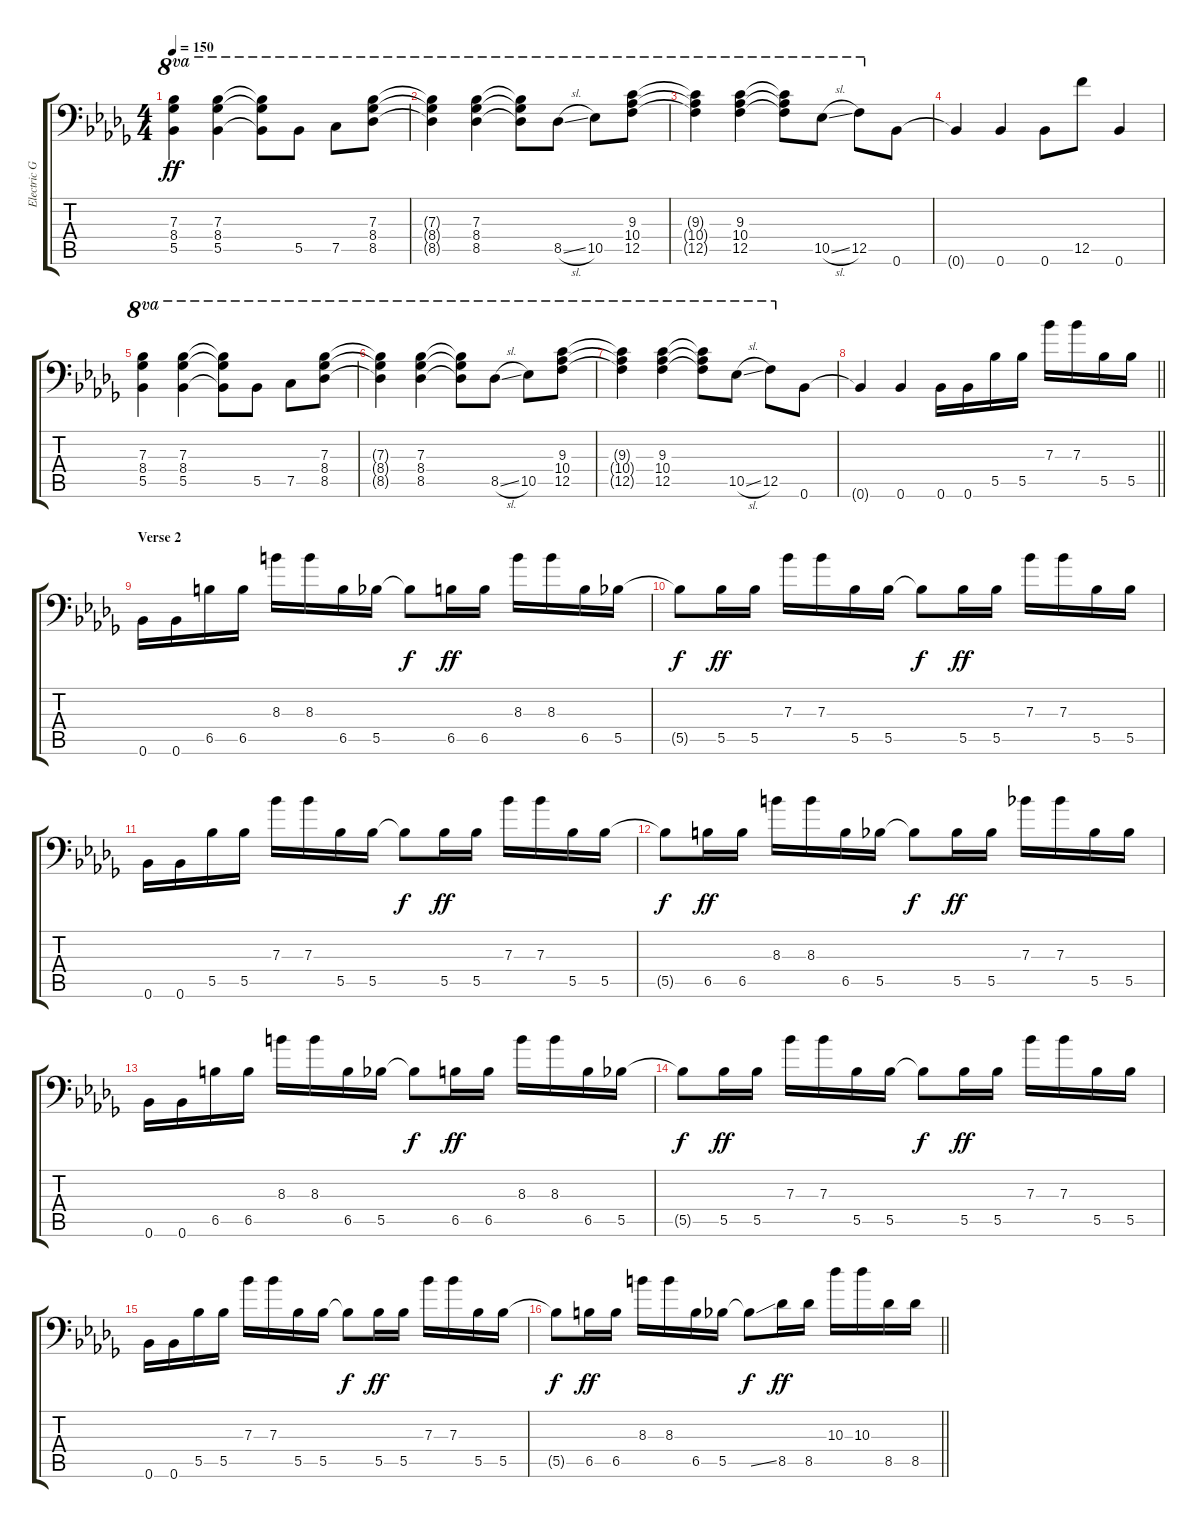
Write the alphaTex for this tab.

\track ("Electric Guitar 2" "Electric G") {instrument overdrivenguitar}
\staff {score tabs}
\tuning (C4 G3 Eb3 Bb2 F2 Bb1) {hide}
\ts (4 4)
\tempo 150
\clef f4
\ks bbminor
(7.3 8.4 5.5).4{ot 8va dy ff} (7.3 8.4 5.5).4{ot 8va} (7.3{t} 8.4{t} 5.5{t}).8{ot 8va} 5.5.8{ot 8va} 7.5.8{ot 8va} (7.3 8.4 8.5).8{ot 8va} |
(7.3{t} 8.4{t} 8.5{t}).4{ot 8va} (7.3 8.4 8.5).4{ot 8va} (7.3{t} 8.4{t} 8.5{t}).8{ot 8va} 8.5{sl}.8{ot 8va} 10.5.8{ot 8va} (9.3 10.4 12.5).8{ot 8va} |
(9.3{t} 10.4{t} 12.5{t}).4{ot 8va} (9.3 10.4 12.5).4{ot 8va} (9.3{t} 10.4{t} 12.5{t}).8{ot 8va} 10.5{sl}.8{ot 8va} 12.5.8{ot 8va} 0.6.8 |
0.6{t}.4 0.6.4 0.6.8 12.5.8 0.6.4 |
(7.3 8.4 5.5).4{ot 8va} (7.3 8.4 5.5).4{ot 8va} (7.3{t} 8.4{t} 5.5{t}).8{ot 8va} 5.5.8{ot 8va} 7.5.8{ot 8va} (7.3 8.4 8.5).8{ot 8va} |
(7.3{t} 8.4{t} 8.5{t}).4{ot 8va} (7.3 8.4 8.5).4{ot 8va} (7.3{t} 8.4{t} 8.5{t}).8{ot 8va} 8.5{sl}.8{ot 8va} 10.5.8{ot 8va} (9.3 10.4 12.5).8{ot 8va} |
(9.3{t} 10.4{t} 12.5{t}).4{ot 8va} (9.3 10.4 12.5).4{ot 8va} (9.3{t} 10.4{t} 12.5{t}).8{ot 8va} 10.5{sl}.8{ot 8va} 12.5.8{ot 8va} 0.6.8 |
\barLineRight lightlight
0.6{t}.4 0.6.4 0.6.16 0.6.16 5.5.16 5.5.16 7.3.16 7.3.16 5.5.16 5.5.16 |
\section ("" "Verse 2")
0.6.16 0.6.16 6.5.16 6.5.16 8.3.16 8.3.16 6.5.16 5.5.16 5.5{t}.8{dy f} 6.5.16{dy ff} 6.5.16 8.3.16 8.3.16 6.5.16 5.5.16 |
5.5{t}.8{dy f} 5.5.16{dy ff} 5.5.16 7.3.16 7.3.16 5.5.16 5.5.16 5.5{t}.8{dy f} 5.5.16{dy ff} 5.5.16 7.3.16 7.3.16 5.5.16 5.5.16 |
0.6.16 0.6.16 5.5.16 5.5.16 7.3.16 7.3.16 5.5.16 5.5.16 5.5{t}.8{dy f} 5.5.16{dy ff} 5.5.16 7.3.16 7.3.16 5.5.16 5.5.16 |
5.5{t}.8{dy f} 6.5.16{dy ff} 6.5.16 8.3.16 8.3.16 6.5.16 5.5.16 5.5{t}.8{dy f} 5.5.16{dy ff} 5.5.16 7.3.16 7.3.16 5.5.16 5.5.16 |
0.6.16 0.6.16 6.5.16 6.5.16 8.3.16 8.3.16 6.5.16 5.5.16 5.5{t}.8{dy f} 6.5.16{dy ff} 6.5.16 8.3.16 8.3.16 6.5.16 5.5.16 |
5.5{t}.8{dy f} 5.5.16{dy ff} 5.5.16 7.3.16 7.3.16 5.5.16 5.5.16 5.5{t}.8{dy f} 5.5.16{dy ff} 5.5.16 7.3.16 7.3.16 5.5.16 5.5.16 |
0.6.16 0.6.16 5.5.16 5.5.16 7.3.16 7.3.16 5.5.16 5.5.16 5.5{t}.8{dy f} 5.5.16{dy ff} 5.5.16 7.3.16 7.3.16 5.5.16 5.5.16 |
\barLineRight lightlight
5.5{t}.8{dy f} 6.5.16{dy ff} 6.5.16 8.3.16 8.3.16 6.5.16 5.5.16 5.5{ss t}.8{dy f} 8.5.16{dy ff} 8.5.16 10.3.16 10.3.16 8.5.16 8.5.16
